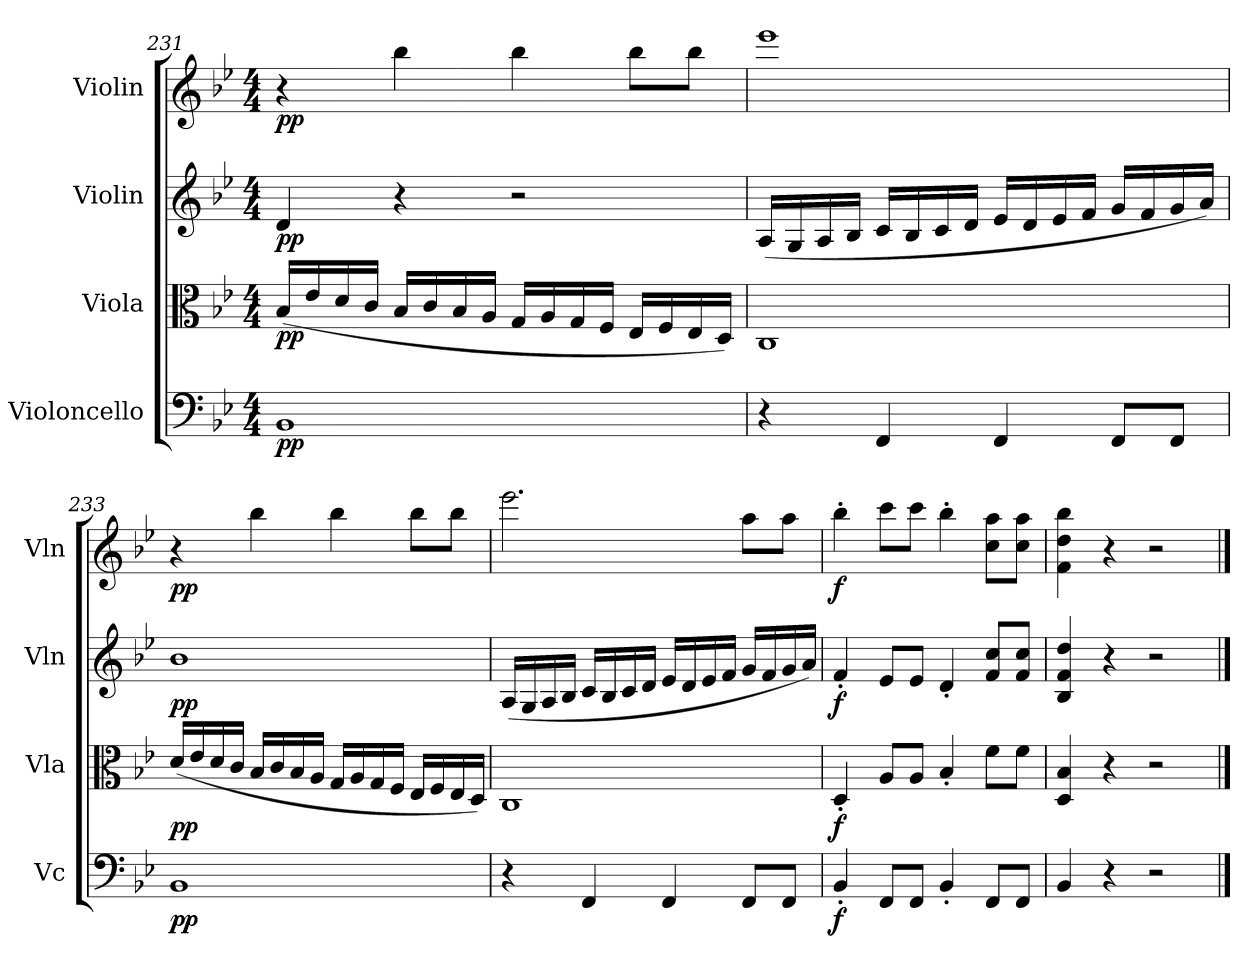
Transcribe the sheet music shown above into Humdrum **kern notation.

**kern	**dynam	**kern	**dynam	**kern	**dynam	**kern	**dynam
*part4	*part4	*part3	*part3	*part2	*part2	*part1	*part1
*staff4	*staff4	*staff3	*staff3	*staff2	*staff2	*staff1	*staff1
*I"Violoncello	*	*I"Viola	*	*I"Violin	*	*I"Violin	*
*I'Vc	*	*I'Vla	*	*I'Vln	*	*I'Vln	*
*clefF4	*	*clefC3	*	*clefG2	*	*clefG2	*
*k[b-e-]	*	*k[b-e-]	*	*k[b-e-]	*	*k[b-e-]	*
*M4/4	*	*M4/4	*	*M4/4	*	*M4/4	*
=231	=231	=231	=231	=231	=231	=231	=231
1BB-	pp	(16B-/LL	pp	4d/	pp	4r	pp
.	.	16e-/	.	.	.	.	.
.	.	16d/	.	.	.	.	.
.	.	16c/JJ	.	.	.	.	.
.	.	16B-/LL	.	4r	.	4bb-\	.
.	.	16c/	.	.	.	.	.
.	.	16B-/	.	.	.	.	.
.	.	16A/JJ	.	.	.	.	.
.	.	16G/LL	.	2r	.	4bb-\	.
.	.	16A/	.	.	.	.	.
.	.	16G/	.	.	.	.	.
.	.	16F/JJ	.	.	.	.	.
.	.	16E-/LL	.	.	.	8bb-\L	.
.	.	16F/	.	.	.	.	.
.	.	16E-/	.	.	.	8bb-\J	.
.	.	16D/JJ)	.	.	.	.	.
=232	=232	=232	=232	=232	=232	=232	=232
4r	.	1C	.	(16A/LL	.	1eee-	.
.	.	.	.	16G/	.	.	.
.	.	.	.	16A/	.	.	.
.	.	.	.	16B-/JJ	.	.	.
4FF/	.	.	.	16c/LL	.	.	.
.	.	.	.	16B-/	.	.	.
.	.	.	.	16c/	.	.	.
.	.	.	.	16d/JJ	.	.	.
4FF/	.	.	.	16e-/LL	.	.	.
.	.	.	.	16d/	.	.	.
.	.	.	.	16e-/	.	.	.
.	.	.	.	16f/JJ	.	.	.
8FF/L	.	.	.	16g/LL	.	.	.
.	.	.	.	16f/	.	.	.
8FF/J	.	.	.	16g/	.	.	.
.	.	.	.	16a/JJ)	.	.	.
=233	=233	=233	=233	=233	=233	=233	=233
1BB-	pp	(16d/LL	pp	1b-	pp	4r	pp
.	.	16e-/	.	.	.	.	.
.	.	16d/	.	.	.	.	.
.	.	16c/JJ	.	.	.	.	.
.	.	16B-/LL	.	.	.	4bb-\	.
.	.	16c/	.	.	.	.	.
.	.	16B-/	.	.	.	.	.
.	.	16A/JJ	.	.	.	.	.
.	.	16G/LL	.	.	.	4bb-\	.
.	.	16A/	.	.	.	.	.
.	.	16G/	.	.	.	.	.
.	.	16F/JJ	.	.	.	.	.
.	.	16E-/LL	.	.	.	8bb-\L	.
.	.	16F/	.	.	.	.	.
.	.	16E-/	.	.	.	8bb-\J	.
.	.	16D/JJ)	.	.	.	.	.
=234	=234	=234	=234	=234	=234	=234	=234
4r	.	1C	.	(16A/LL	.	2.eee-\	.
.	.	.	.	16G/	.	.	.
.	.	.	.	16A/	.	.	.
.	.	.	.	16B-/JJ	.	.	.
4FF/	.	.	.	16c/LL	.	.	.
.	.	.	.	16B-/	.	.	.
.	.	.	.	16c/	.	.	.
.	.	.	.	16d/JJ	.	.	.
4FF/	.	.	.	16e-/LL	.	.	.
.	.	.	.	16d/	.	.	.
.	.	.	.	16e-/	.	.	.
.	.	.	.	16f/JJ	.	.	.
8FF/L	.	.	.	16g/LL	.	8aa\L	.
.	.	.	.	16f/	.	.	.
8FF/J	.	.	.	16g/	.	8aa\J	.
.	.	.	.	16a/JJ)	.	.	.
=235	=235	=235	=235	=235	=235	=235	=235
4BB-'/	f	4D'/	f	4f'/	f	4bb-'\	f
8FF/L	.	8A/L	.	8e-/L	.	8ccc\L	.
8FF/J	.	8A/J	.	8e-/J	.	8ccc\J	.
4BB-'/	.	4B-'/	.	4d'/	.	4bb-'\	.
8FF/L	.	8f\L	.	8f/ 8cc/L	.	8cc\ 8aa\L	.
8FF/J	.	8f\J	.	8f/ 8cc/J	.	8cc\ 8aa\J	.
=236	=236	=236	=236	=236	=236	=236	=236
4BB-/	.	4D/ 4B-/	.	4B-/ 4f/ 4dd/	.	4f\ 4dd\ 4bb-\	.
4r	.	4r	.	4r	.	4r	.
2r	.	2r	.	2r	.	2r	.
==	==	==	==	==	==	==	==
*-	*-	*-	*-	*-	*-	*-	*-
